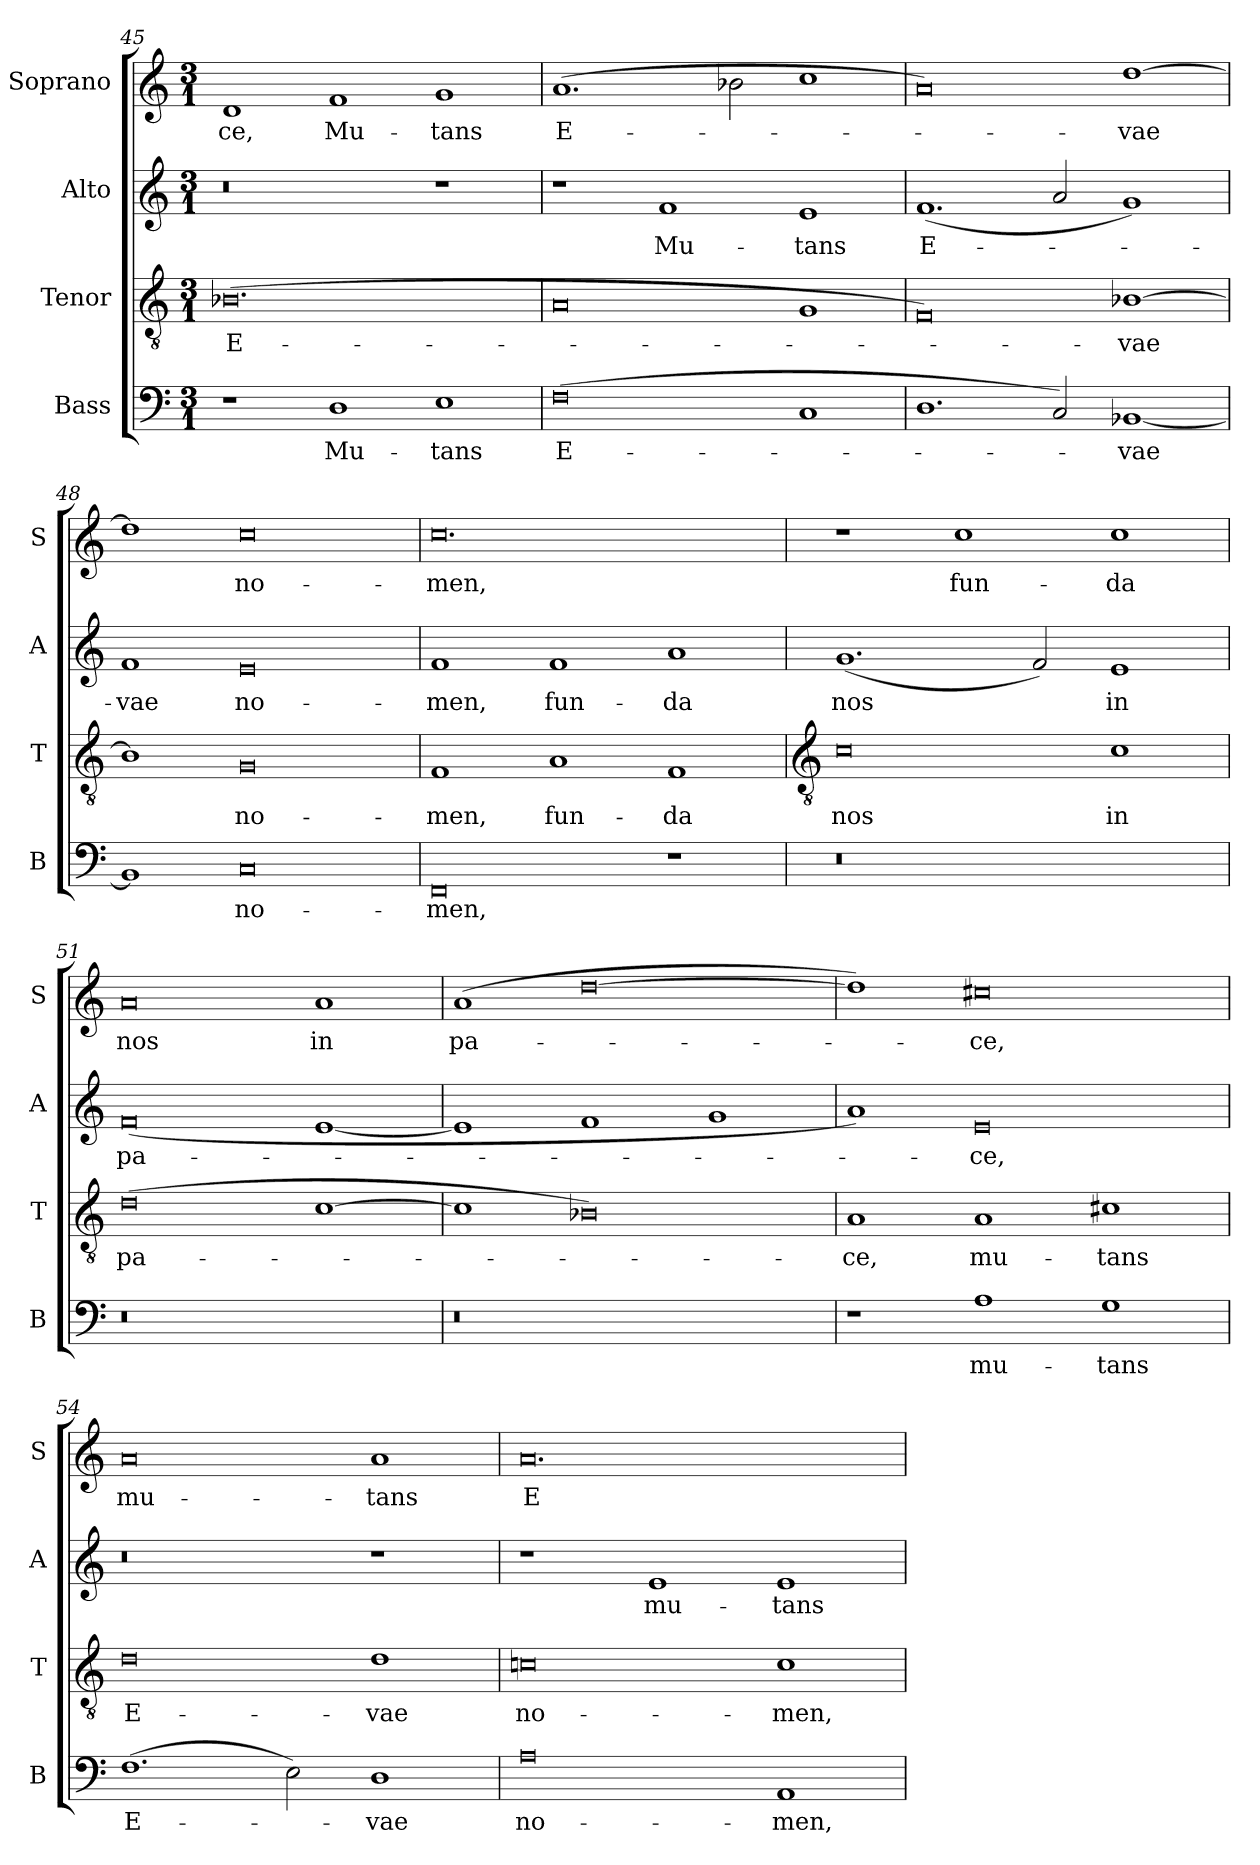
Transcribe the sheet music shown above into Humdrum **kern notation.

**kern	**text	**kern	**text	**kern	**text	**kern	**text
*part4	*part4	*part3	*part3	*part2	*part2	*part1	*part1
*staff4	*staff4	*staff3	*staff3	*staff2	*staff2	*staff1	*staff1
*I"Bass	*	*I"Tenor	*	*I"Alto	*	*I"Soprano	*
*I'B	*	*I'T	*	*I'A	*	*I'S	*
*clefF4	*	*clefGv2	*	*clefG2	*	*clefG2	*
*k[]	*	*k[]	*	*k[]	*	*k[]	*
*C:	*	*C:	*	*C:	*	*C:	*
*M3/1	*	*M3/1	*	*M3/1	*	*M3/1	*
=45	=45	=45	=45	=45	=45	=45	=45
!	!	!	!LO:LY:b	!	!	!	!LO:LY:b
1r	.	(<0.B-X	E-	0r	.	1d	ce,
!	!LO:LY:b	!	!	!	!	!	!LO:LY:b
1D	Mu-	.	.	.	.	1f	Mu-
!	!LO:LY:b	!	!	!	!	!	!LO:LY:b
1E	-tans	.	.	1r	.	1g	-tans
=46	=46	=46	=46	=46	=46	=46	=46
!	!LO:LY:b	!	!	!	!	!	!LO:LY:b
(<0F	E-	0A	.	1r	.	(>1.a	E-
!	!	!	!	!	!LO:LY:b	!	!
.	.	.	.	1f	Mu-	.	.
.	.	.	.	.	.	2b-X	.
!	!	!	!	!	!LO:LY:b	!	!
1C	.	1G	.	1e	-tans	1cc	.
=47	=47	=47	=47	=47	=47	=47	=47
!	!	!	!	!	!LO:LY:b	!	!
1.D	.	0F)	.	(<1.f	E-	0a)	.
2C)	.	.	.	2a	.	.	.
!	!LO:LY:b	!	!LO:LY:b	!	!	!	!LO:LY:b
[1BB-X	vae	[1B-X	vae	1g)	.	[1dd	vae
=48	=48	=48	=48	=48	=48	=48	=48
!	!	!	!	!	!LO:LY:b	!	!
1BB-]	.	1B-]	.	1f	vae	1dd]	.
!	!LO:LY:b	!	!LO:LY:b	!	!LO:LY:b	!	!LO:LY:b
0C	no-	0G	no-	0e	no-	0cc	no-
=49	=49	=49	=49	=49	=49	=49	=49
!	!LO:LY:b	!	!LO:LY:b	!	!LO:LY:b	!	!LO:LY:b
0FF	-men,	1F	-men,	1f	-men,	0.cc	-men,
!	!	!	!LO:LY:b	!	!LO:LY:b	!	!
.	.	1A	fun-	1f	fun-	.	.
!	!	!	!LO:LY:b	!	!LO:LY:b	!	!
1r	.	1F	-da	1a	-da	.	.
!!LO:LB:g=z
=50	=50	=50	=50	=50	=50	=50	=50
*	*	*clefGv2	*	*	*	*	*
!	!	!	!LO:LY:b	!	!LO:LY:b	!	!
0r	.	0c	nos	(<1.g	nos	1r	.
!	!	!	!	!	!	!	!LO:LY:b
.	.	.	.	.	.	1cc	fun-
.	.	.	.	2f)	.	.	.
!	!	!	!LO:LY:b	!	!LO:LY:b	!	!LO:LY:b
1ryy	.	1c	in	1e	in	1cc	-da
=51	=51	=51	=51	=51	=51	=51	=51
!	!	!	!LO:LY:b	!	!LO:LY:b	!	!LO:LY:b
0r	.	(>0d	pa-	(<0f	pa-	0a	nos
!	!	!	!	!	!	!	!LO:LY:b
1ryy	.	[1c	.	[1e	.	1a	in
=52	=52	=52	=52	=52	=52	=52	=52
!	!	!	!	!	!	!	!LO:LY:b
0r	.	1c]	.	1e]	.	(<1a	pa-
.	.	0B-X)	.	1f	.	[0dd	.
1ryy	.	.	.	1g	.	.	.
=53	=53	=53	=53	=53	=53	=53	=53
!	!	!	!LO:LY:b	!	!	!	!
1r	.	1A	ce,	1a)	.	1dd])	.
!	!LO:LY:b	!	!LO:LY:b	!	!LO:LY:b	!	!LO:LY:b
1A	mu-	1A	mu-	0e	ce,	0cc#X	ce,
!	!LO:LY:b	!	!LO:LY:b	!	!	!	!
1G	-tans	1c#X	-tans	.	.	.	.
=54	=54	=54	=54	=54	=54	=54	=54
!	!LO:LY:b	!	!LO:LY:b	!	!	!	!LO:LY:b
(>1.F	E-	0d	E-	0r	.	0a	mu-
2E)	.	.	.	.	.	.	.
!	!LO:LY:b	!	!LO:LY:b	!	!	!	!LO:LY:b
1D	vae	1d	-vae	1r	.	1a	-tans
=55	=55	=55	=55	=55	=55	=55	=55
!	!LO:LY:b	!	!LO:LY:b	!	!	!	!LO:LY:b
0A	no-	0cn	no-	1r	.	0.a	E-
!	!	!	!	!	!LO:LY:b	!	!
.	.	.	.	1e	mu-	.	.
!	!LO:LY:b	!	!LO:LY:b	!	!LO:LY:b	!	!
1AA	-men,	1c	-men,	1e	-tans	.	.
=	=	=	=	=	=	=	=
*-	*-	*-	*-	*-	*-	*-	*-
